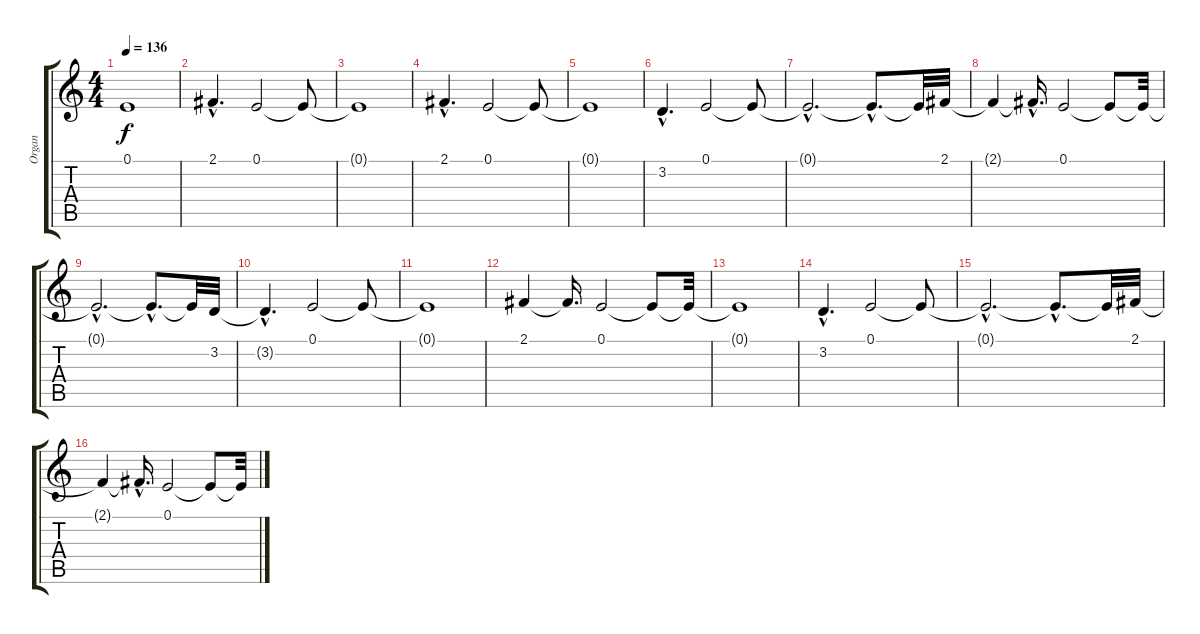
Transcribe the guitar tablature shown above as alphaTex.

\track ("Organ" "Organ") {instrument stringensemble2}
\staff {score tabs}
\tuning (E4 B3 G3 D3 A2 E2) {hide}
\ts (4 4)
\tempo 136
\clef g2
\ks c
0.1{t}.1{dy f} |
2.1{hac}.4{d} 0.1.2 0.1{t}.8 |
0.1{t}.1 |
2.1{hac}.4{d} 0.1.2 0.1{t}.8 |
0.1{t}.1 |
3.2{hac}.4{d} 0.1.2 0.1{t}.8 |
0.1{hac t}.2{d} 0.1{hac t}.8{d} 0.1{t}.32 2.1.32 |
2.1{t}.4 2.1{hac t}.16{d} 0.1.2 0.1{t}.8 0.1{t}.32 |
0.1{hac t}.2{d} 0.1{hac t}.8{d} 0.1{t}.32 3.2.32 |
3.2{hac t}.4{d} 0.1.2 0.1{t}.8 |
0.1{t}.1 |
2.1.4 2.1{t}.16{d} 0.1.2 0.1{t}.8 0.1{t}.32 |
0.1{t}.1 |
3.2{hac}.4{d} 0.1.2 0.1{t}.8 |
0.1{hac t}.2{d} 0.1{hac t}.8{d} 0.1{t}.32 2.1.32 |
2.1{t}.4 2.1{hac t}.16{d} 0.1.2 0.1{t}.8 0.1{t}.32
